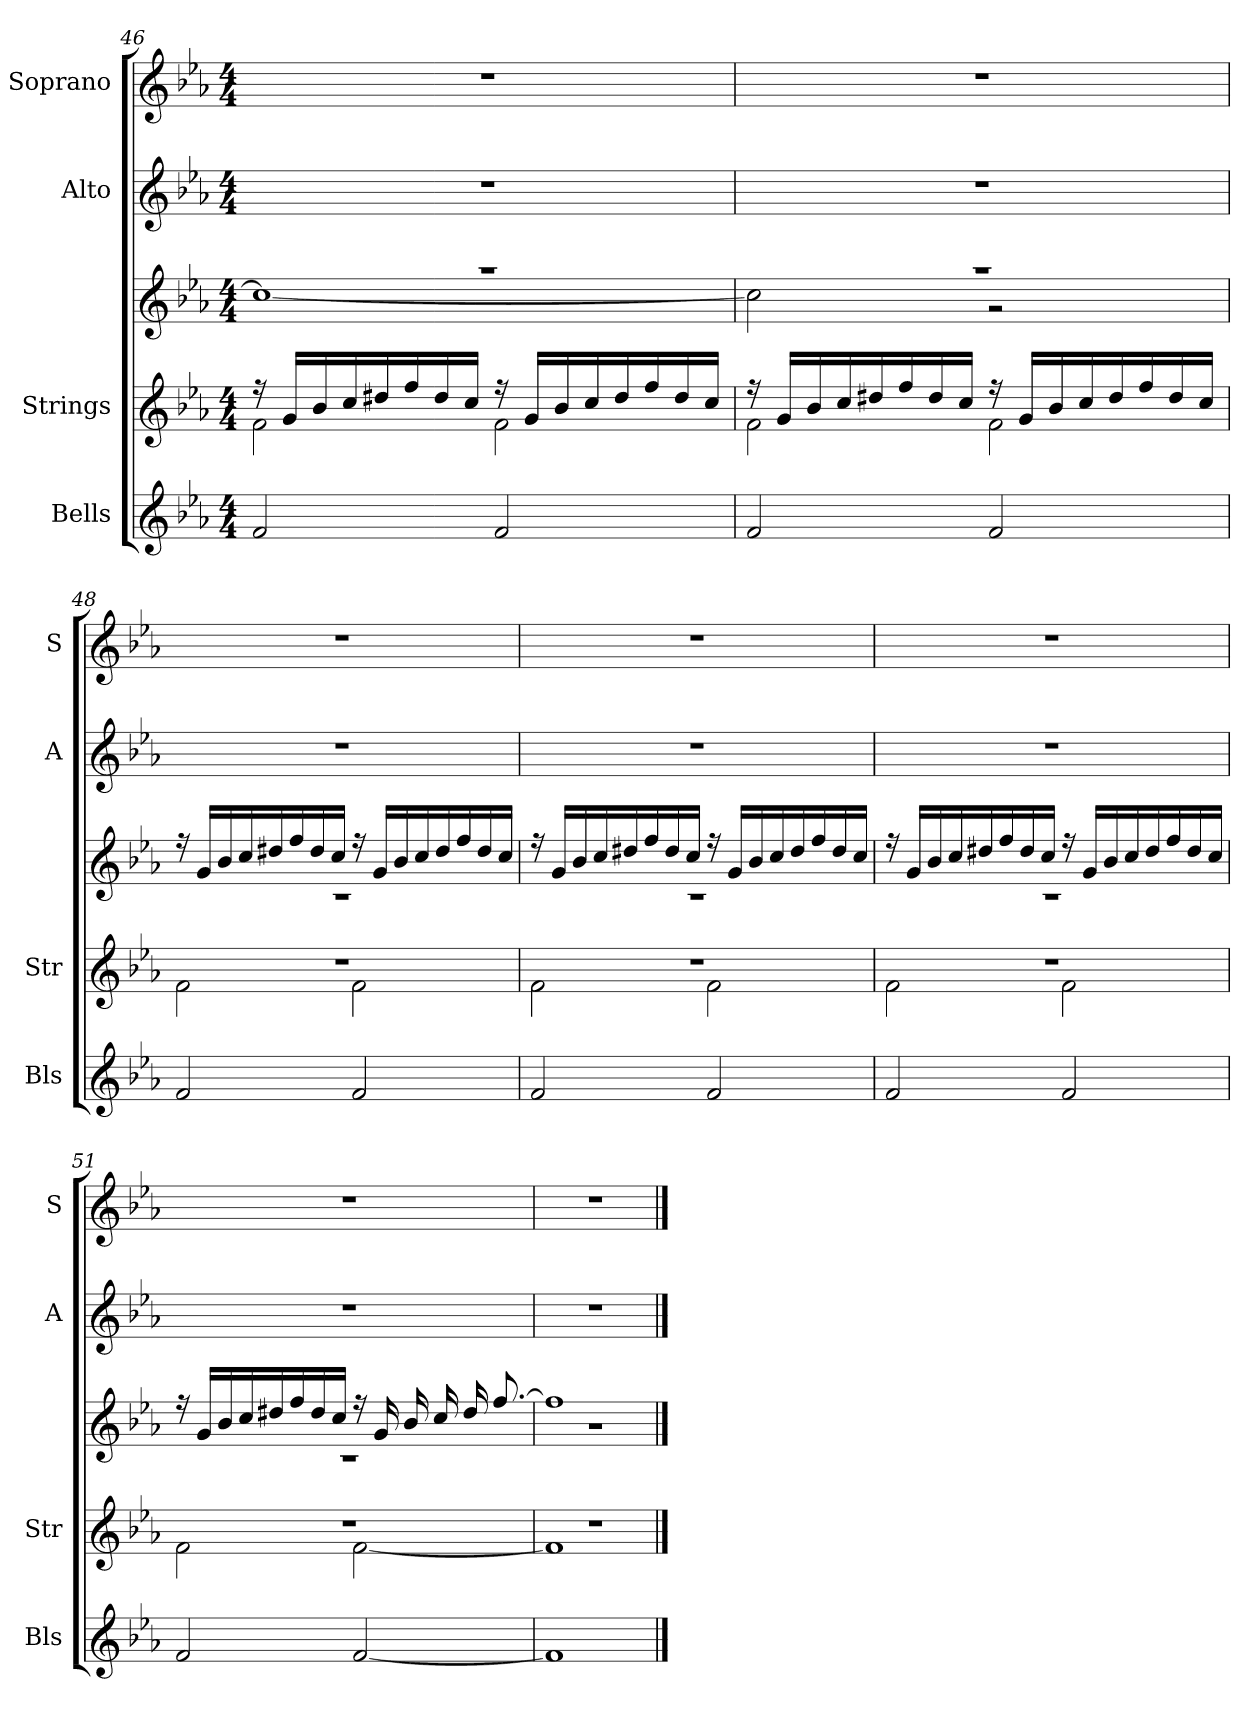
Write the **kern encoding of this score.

**kern	**kern	**kern	**kern	**kern
*part4	*part3	*part3	*part2	*part1
*staff5	*staff4	*staff3	*staff2	*staff1
*I"Bells	*I"Strings	*	*I"Alto	*I"Soprano
*I'Bls	*I'Str	*	*I'A	*I'S
*clefG2	*clefG2	*clefG2	*clefG2	*clefG2
*k[b-e-a-]	*k[b-e-a-]	*k[b-e-a-]	*k[b-e-a-]	*k[b-e-a-]
*E-:	*E-:	*E-:	*E-:	*E-:
*M4/4	*M4/4	*M4/4	*M4/4	*M4/4
=46	=46	=46	=46	=46
*	*^	*^	*	*
2f	16r	2f\	1r	1cc\_	1r	1r
.	16g/LL	.	.	.	.	.
.	16b-/	.	.	.	.	.
.	16cc/	.	.	.	.	.
.	16dd#X/	.	.	.	.	.
.	16ff/	.	.	.	.	.
.	16dd#/	.	.	.	.	.
.	16cc/JJ	.	.	.	.	.
2f	16r	2f\	.	.	.	.
.	16g/LL	.	.	.	.	.
.	16b-/	.	.	.	.	.
.	16cc/	.	.	.	.	.
.	16dd#/	.	.	.	.	.
.	16ff/	.	.	.	.	.
.	16dd#/	.	.	.	.	.
.	16cc/JJ	.	.	.	.	.
=47	=47	=47	=47	=47	=47	=47
2f	16r	2f\	1r	2cc\]	1r	1r
.	16g/LL	.	.	.	.	.
.	16b-/	.	.	.	.	.
.	16cc/	.	.	.	.	.
.	16dd#X/	.	.	.	.	.
.	16ff/	.	.	.	.	.
.	16dd#/	.	.	.	.	.
.	16cc/JJ	.	.	.	.	.
2f	16r	2f\	.	2r	.	.
.	16g/LL	.	.	.	.	.
.	16b-/	.	.	.	.	.
.	16cc/	.	.	.	.	.
.	16dd#/	.	.	.	.	.
.	16ff/	.	.	.	.	.
.	16dd#/	.	.	.	.	.
.	16cc/JJ	.	.	.	.	.
!!LO:LB:g=z
=48	=48	=48	=48	=48	=48	=48
2f	1r	2f\	16r	1r	1r	1r
.	.	.	16g/LL	.	.	.
.	.	.	16b-/	.	.	.
.	.	.	16cc/	.	.	.
.	.	.	16dd#X/	.	.	.
.	.	.	16ff/	.	.	.
.	.	.	16dd#/	.	.	.
.	.	.	16cc/JJ	.	.	.
2f	.	2f\	16r	.	.	.
.	.	.	16g/LL	.	.	.
.	.	.	16b-/	.	.	.
.	.	.	16cc/	.	.	.
.	.	.	16dd#/	.	.	.
.	.	.	16ff/	.	.	.
.	.	.	16dd#/	.	.	.
.	.	.	16cc/JJ	.	.	.
=49	=49	=49	=49	=49	=49	=49
2f	1r	2f\	16r	1r	1r	1r
.	.	.	16g/LL	.	.	.
.	.	.	16b-/	.	.	.
.	.	.	16cc/	.	.	.
.	.	.	16dd#X/	.	.	.
.	.	.	16ff/	.	.	.
.	.	.	16dd#/	.	.	.
.	.	.	16cc/JJ	.	.	.
2f	.	2f\	16r	.	.	.
.	.	.	16g/LL	.	.	.
.	.	.	16b-/	.	.	.
.	.	.	16cc/	.	.	.
.	.	.	16dd#/	.	.	.
.	.	.	16ff/	.	.	.
.	.	.	16dd#/	.	.	.
.	.	.	16cc/JJ	.	.	.
!!LO:LB:g=z
=50	=50	=50	=50	=50	=50	=50
2f	1r	2f\	16r	1r	1r	1r
.	.	.	16g/LL	.	.	.
.	.	.	16b-/	.	.	.
.	.	.	16cc/	.	.	.
.	.	.	16dd#X/	.	.	.
.	.	.	16ff/	.	.	.
.	.	.	16dd#/	.	.	.
.	.	.	16cc/JJ	.	.	.
2f	.	2f\	16r	.	.	.
.	.	.	16g/LL	.	.	.
.	.	.	16b-/	.	.	.
.	.	.	16cc/	.	.	.
.	.	.	16dd#/	.	.	.
.	.	.	16ff/	.	.	.
.	.	.	16dd#/	.	.	.
.	.	.	16cc/JJ	.	.	.
=51	=51	=51	=51	=51	=51	=51
2f	1r	2f\	16r	1r	1r	1r
.	.	.	16g/LL	.	.	.
.	.	.	16b-/	.	.	.
.	.	.	16cc/	.	.	.
.	.	.	16dd#X/	.	.	.
.	.	.	16ff/	.	.	.
.	.	.	16dd#/	.	.	.
.	.	.	16cc/JJ	.	.	.
[2f	.	[2f\	16r	.	.	.
.	.	.	16g/LL	.	.	.
.	.	.	16b-/	.	.	.
.	.	.	16cc/	.	.	.
.	.	.	16dd#/	.	.	.
.	.	.	[8.ff/J	.	.	.
=52	=52	=52	=52	=52	=52	=52
1f]	1r	1f\]	1ff/]	1r	1r	1r
*	*v	*v	*	*	*	*
*	*	*v	*v	*	*
==	==	==	==	==
*-	*-	*-	*-	*-
